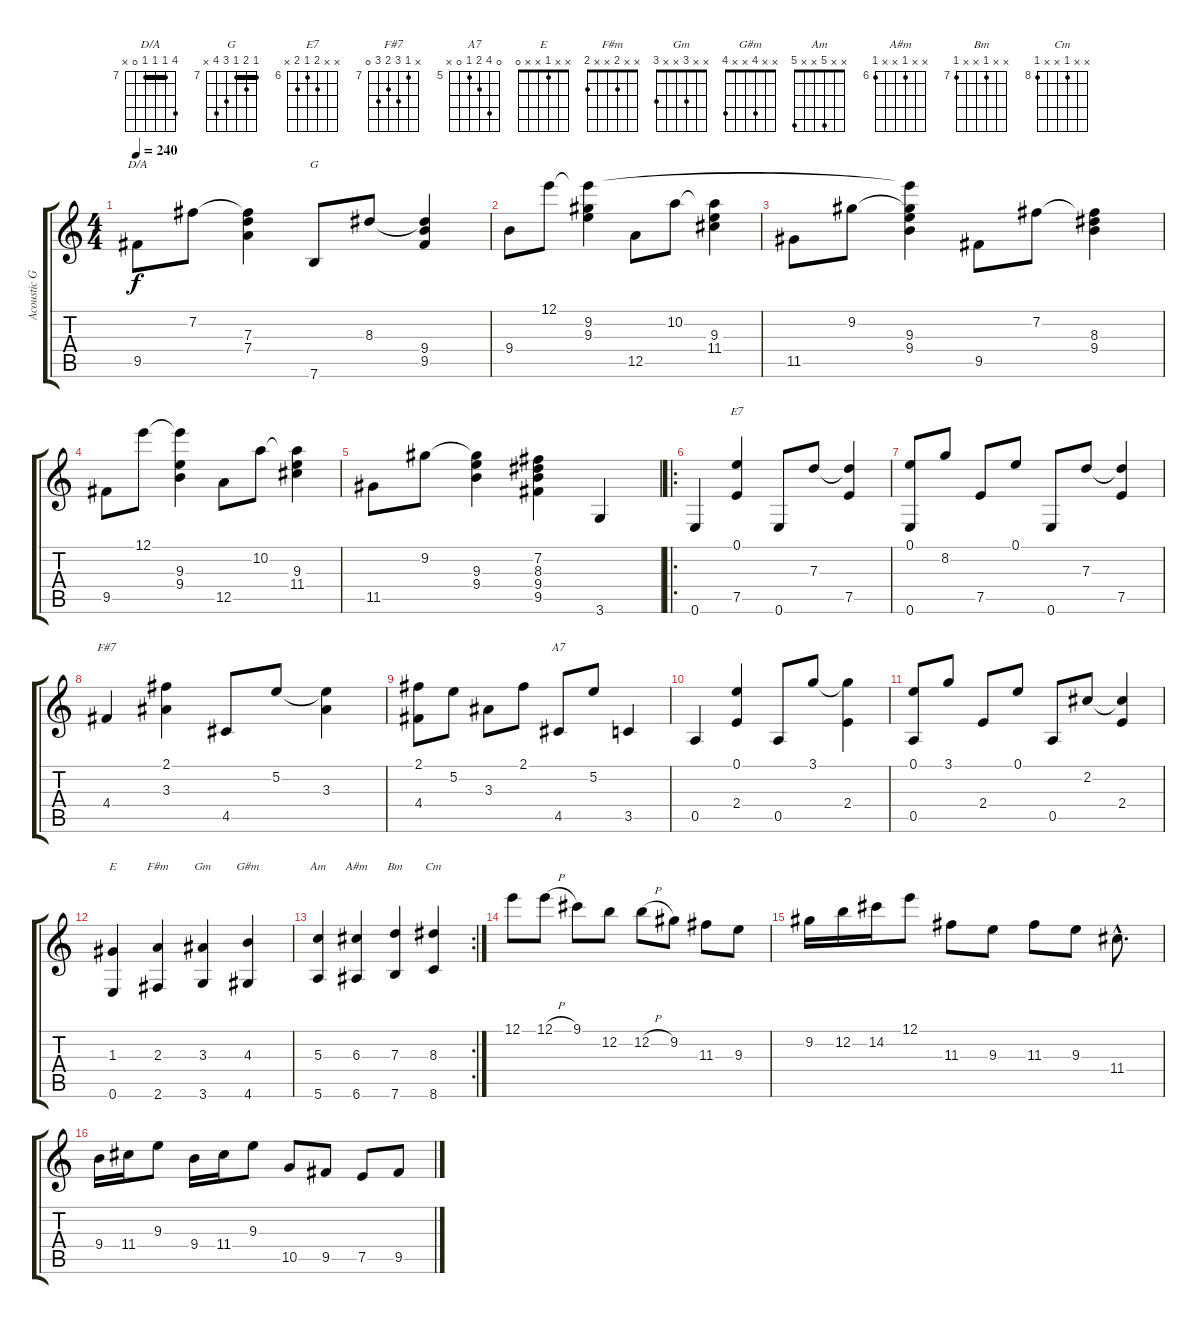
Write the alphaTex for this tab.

\track ("Acoustic Guitar" "Acoustic G") {instrument acousticguitarsteel}
\staff {score tabs}
\tuning (E4 B3 G3 D3 A2 E2) {hide}
\chord ("D/A" 10 7 7 7 0 x) {firstfret 7 barre 7}
\chord ("G" 7 8 7 9 10 x) {firstfret 7 barre 7}
\chord ("E7" x x 7 6 7 x) {firstfret 6}
\chord ("F#7" x 7 9 8 9 0) {firstfret 7}
\chord ("A7" 0 8 6 5 0 x) {firstfret 5}
\chord ("E" x x 1 x x 0)
\chord ("F#m" x x 2 x x 2)
\chord ("Gm" x x 3 x x 3)
\chord ("G#m" x x 4 x x 4)
\chord ("Am" x x 5 x x 5)
\chord ("A#m" x x 6 x x 6) {firstfret 6}
\chord ("Bm" x x 7 x x 7) {firstfret 7}
\chord ("Cm" x x 8 x x 8) {firstfret 8}
\ts (4 4)
\tempo 240
\clef g2
\ks c
9.5.8{ch "D/A" dy f} 7.2.8 (7.2{t} 7.3 7.4).4 7.6.8{ch "G"} 8.3.8 (8.3{t} 9.4 9.5).4 |
9.4.8 12.1.8 (12.1{t} 9.2 9.3).4 12.5.8 10.2.8 (10.2{t} 9.3 11.4).4 |
11.5.8 9.2.8 (12.1{t} 9.2{t} 9.3 9.4).4 9.5.8 7.2.8 (7.2{t} 8.3 9.4).4 |
9.5.8 12.1.8 (12.1{t} 9.3 9.4).4 12.5.8 10.2.8 (10.2{t} 9.3 11.4).4 |
11.5.8 9.2.8 (9.2{t} 9.3 9.4).4 (7.2 8.3 9.4 9.5).4 3.6.4 |
\ro
0.6.4 (0.1 7.5).4{ch "E7"} 0.6.8 7.3.8 (7.3{t} 7.5).4 |
(0.1 0.6).8 8.2.8 7.5.8 0.1.8 0.6.8 7.3.8 (7.3{t} 7.5).4 |
4.4.4{ch "F#7"} (2.1 3.3).4 4.5.8 5.2.8 (5.2{t} 3.3).4 |
(2.1 4.4).8 5.2.8 3.3.8 2.1.8 4.5.8{ch "A7"} 5.2.8 3.5.4 |
0.5.4 (0.1 2.4).4 0.5.8 3.1.8 (3.1{t} 2.4).4 |
(0.1 0.5).8 3.1.8 2.4.8 0.1.8 0.5.8 2.2.8 (2.2{t} 2.4).4 |
(1.3 0.6).4{ch "E"} (2.3 2.6).4{ch "F#m"} (3.3 3.6).4{ch "Gm"} (4.3 4.6).4{ch "G#m"} |
\rc 2
(5.3 5.6).4{ch "Am"} (6.3 6.6).4{ch "A#m"} (7.3 7.6).4{ch "Bm"} (8.3 8.6).4{ch "Cm"} |
12.1.8 12.1{h}.8 9.1.8 12.2.8 12.2{h}.8 9.2.8 11.3.8 9.3.8 |
9.2.16 12.2.16 14.2.16 12.1.8 11.3.8 9.3.8 11.3.8 9.3.8 11.4{hac}.8{d} |
9.4.16 11.4.16 9.3.8 9.4.16 11.4.16 9.3.8 10.5.8 9.5.8 7.5.8 9.5.8
